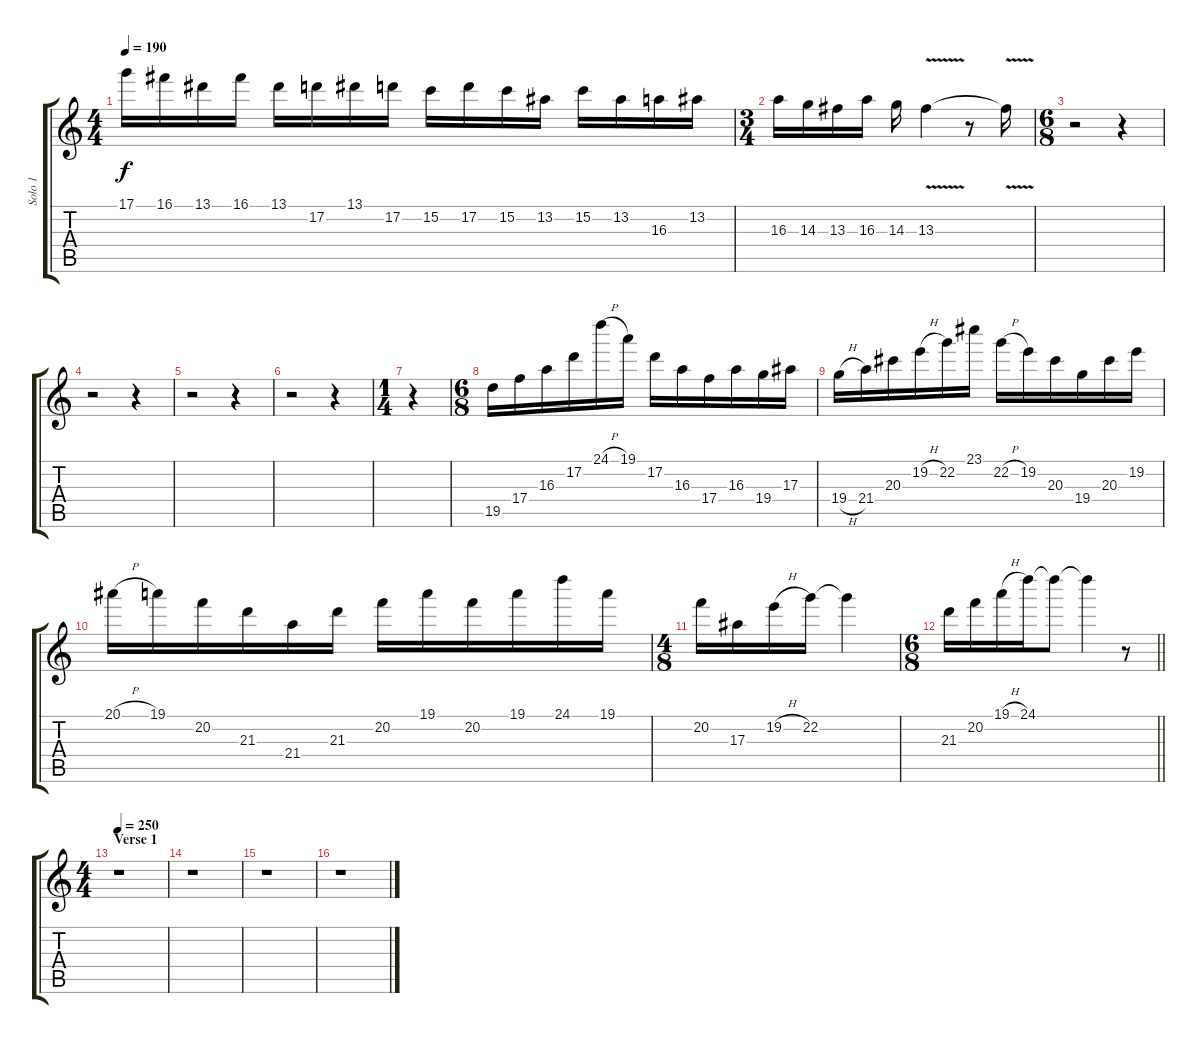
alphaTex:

\track ("Solo 1" "Solo 1") {instrument distortionguitar}
\staff {score tabs}
\tuning (D4 A3 F3 C3 G2 D2) {hide}
\ts (4 4)
\tempo 190
\clef g2
\ks c
17.1.16{dy f} 16.1.16 13.1.16 16.1.16 13.1.16 17.2.16 13.1.16 17.2.16 15.2.16 17.2.16 15.2.16 13.2.16 15.2.16 13.2.16 16.3.16 13.2.16 |
\ts (3 4)
16.3.16 14.3.16 13.3.16 16.3.16 14.3.16 13.3{v}.4 r.8 13.3{t}.16 |
\ts (6 8)
r.2 r.4 |
r.2 r.4 |
r.2 r.4 |
r.2 r.4 |
\ts (1 4)
r.4 |
\ts (6 8)
19.5.16 17.4.16 16.3.16 17.2.16 24.1{h}.16 19.1.16 17.2.16 16.3.16 17.4.16 16.3.16 19.4.16 17.3.16 |
19.4{h}.16 21.4.16 20.3.16 19.2{h}.16 22.2.16 23.1.16 22.2{h}.16 19.2.16 20.3.16 19.4.16 20.3.16 19.2.16 |
20.1{h}.16 19.1.16 20.2.16 21.3.16 21.4.16 21.3.16 20.2.16 19.1.16 20.2.16 19.1.16 24.1.16 19.1.16 |
\ts (4 8)
20.2.16 17.3.16 19.2{h}.16 22.2.16 22.2{t}.4 |
\ts (6 8)
\barLineRight lightlight
21.3.16 20.2.16 19.1{h}.16 24.1.16 24.1{t}.8 24.1{t}.4 r.8 |
\ts (4 4)
\section ("" "Verse 1")
\tempo 250
r.1 |
r.1 |
r.1 |
r.1
